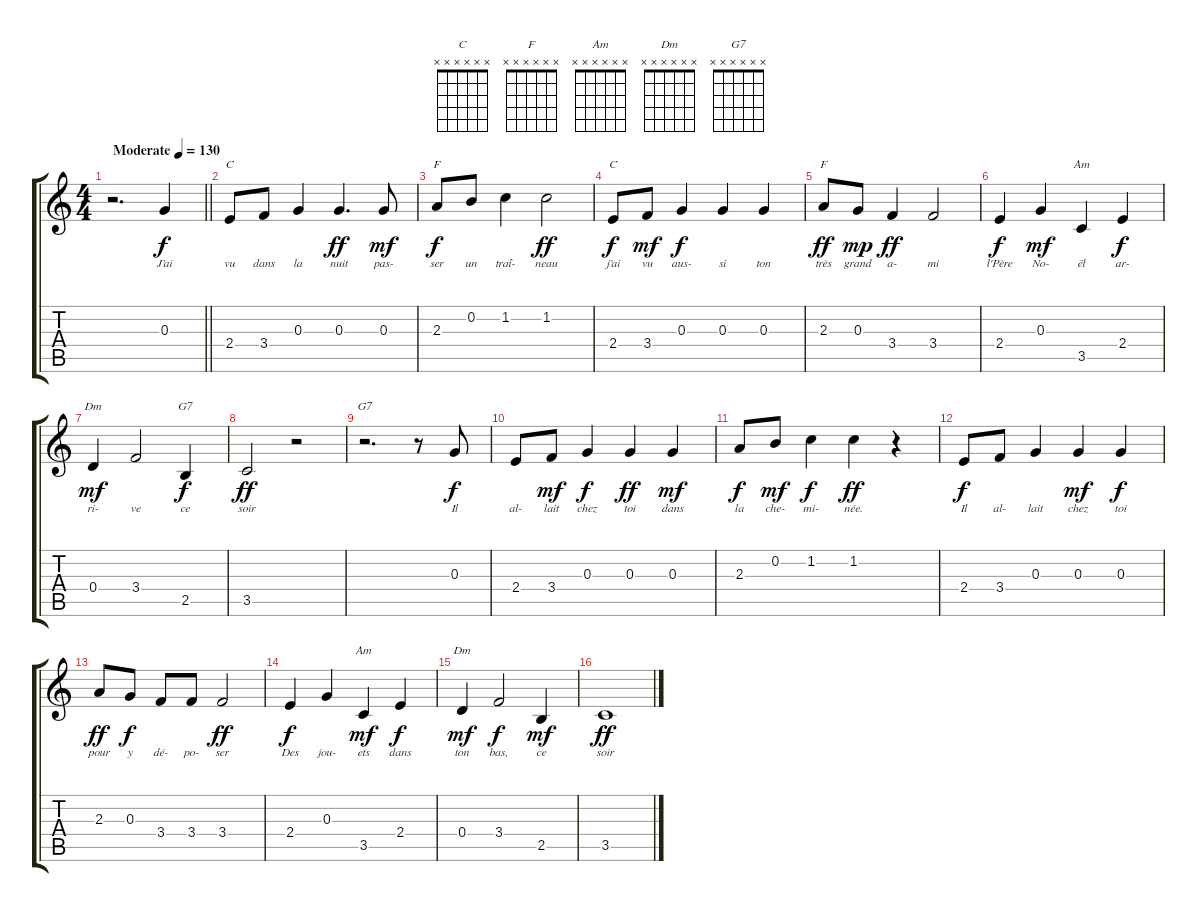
\track "" {instrument acousticguitarnylon}
\staff {score tabs}
\tuning (E4 B3 G3 D3 A2 E2) {hide}
\chord ("C" 0 1 0 2 3 x)
\chord ("F" 1 1 2 3 x x) {barre 1}
\chord ("C" x x x x x x)
\chord ("F" x x x x x x)
\chord ("Am" 0 1 2 2 0 x)
\chord ("Dm" 1 3 2 0 x x)
\chord ("G7" 1 0 0 0 2 3)
\chord ("G7" x x x x x x)
\chord ("Am" x x x x x x)
\chord ("Dm" x x x x x x)
\ts (4 4)
\tempo (130 "Moderate")
\clef g2
\barLineRight lightlight
\ks c
r.2{d dy f instrument acousticguitarnylon} 0.3.4{lyrics (0 "J’ai") lyrics (1 "") lyrics (2 "") lyrics (3 "") lyrics (4 "")} |
2.4.8{ch "C" lyrics (0 "vu") lyrics (1 "") lyrics (2 "") lyrics (3 "") lyrics (4 "")} 3.4.8{lyrics (0 "dans") lyrics (1 "") lyrics (2 "") lyrics (3 "") lyrics (4 "")} 0.3.4{lyrics (0 "la") lyrics (1 "") lyrics (2 "") lyrics (3 "") lyrics (4 "")} 0.3.4{d lyrics (0 "nuit") lyrics (1 "") lyrics (2 "") lyrics (3 "") lyrics (4 "") dy ff} 0.3.8{lyrics (0 "pas-") lyrics (1 "") lyrics (2 "") lyrics (3 "") lyrics (4 "") dy mf} |
2.3.8{ch "F" lyrics (0 "ser") lyrics (1 "") lyrics (2 "") lyrics (3 "") lyrics (4 "") dy f} 0.2.8{lyrics (0 "un") lyrics (1 "") lyrics (2 "") lyrics (3 "") lyrics (4 "")} 1.2.4{lyrics (0 "traî-") lyrics (1 "") lyrics (2 "") lyrics (3 "") lyrics (4 "")} 1.2.2{lyrics (0 "neau") lyrics (1 "") lyrics (2 "") lyrics (3 "") lyrics (4 "") dy ff} |
2.4.8{ch "C" lyrics (0 "j’ai") lyrics (1 "") lyrics (2 "") lyrics (3 "") lyrics (4 "") dy f} 3.4.8{lyrics (0 "vu") lyrics (1 "") lyrics (2 "") lyrics (3 "") lyrics (4 "") dy mf} 0.3.4{lyrics (0 "aus-") lyrics (1 "") lyrics (2 "") lyrics (3 "") lyrics (4 "") dy f} 0.3.4{lyrics (0 "si") lyrics (1 "") lyrics (2 "") lyrics (3 "") lyrics (4 "")} 0.3.4{lyrics (0 "ton") lyrics (1 "") lyrics (2 "") lyrics (3 "") lyrics (4 "")} |
2.3.8{ch "F" lyrics (0 "très") lyrics (1 "") lyrics (2 "") lyrics (3 "") lyrics (4 "") dy ff} 0.3.8{lyrics (0 "grand") lyrics (1 "") lyrics (2 "") lyrics (3 "") lyrics (4 "") dy mp} 3.4.4{lyrics (0 "a-") lyrics (1 "") lyrics (2 "") lyrics (3 "") lyrics (4 "") dy ff} 3.4.2{lyrics (0 "mi") lyrics (1 "") lyrics (2 "") lyrics (3 "") lyrics (4 "")} |
2.4.4{lyrics (0 "l'Père") lyrics (1 "") lyrics (2 "") lyrics (3 "") lyrics (4 "") dy f} 0.3.4{lyrics (0 "No-") lyrics (1 "") lyrics (2 "") lyrics (3 "") lyrics (4 "") dy mf} 3.5.4{ch "Am" lyrics (0 "ël") lyrics (1 "") lyrics (2 "") lyrics (3 "") lyrics (4 "")} 2.4.4{lyrics (0 "ar-") lyrics (1 "") lyrics (2 "") lyrics (3 "") lyrics (4 "") dy f} |
0.4.4{ch "Dm" lyrics (0 "ri-") lyrics (1 "") lyrics (2 "") lyrics (3 "") lyrics (4 "") dy mf} 3.4.2{lyrics (0 "ve") lyrics (1 "") lyrics (2 "") lyrics (3 "") lyrics (4 "")} 2.5.4{ch "G7" lyrics (0 "ce") lyrics (1 "") lyrics (2 "") lyrics (3 "") lyrics (4 "") dy f} |
3.5.2{lyrics (0 "soir") lyrics (1 "") lyrics (2 "") lyrics (3 "") lyrics (4 "") dy ff} r.2 |
r.2{d ch "G7"} r.8 0.3.8{lyrics (0 "Il") lyrics (1 "") lyrics (2 "") lyrics (3 "") lyrics (4 "") dy f} |
2.4.8{lyrics (0 "al-") lyrics (1 "") lyrics (2 "") lyrics (3 "") lyrics (4 "")} 3.4.8{lyrics (0 "lait") lyrics (1 "") lyrics (2 "") lyrics (3 "") lyrics (4 "") dy mf} 0.3.4{lyrics (0 "chez") lyrics (1 "") lyrics (2 "") lyrics (3 "") lyrics (4 "") dy f} 0.3.4{lyrics (0 "toi") lyrics (1 "") lyrics (2 "") lyrics (3 "") lyrics (4 "") dy ff} 0.3.4{lyrics (0 "dans") lyrics (1 "") lyrics (2 "") lyrics (3 "") lyrics (4 "") dy mf} |
2.3.8{lyrics (0 "la") lyrics (1 "") lyrics (2 "") lyrics (3 "") lyrics (4 "") dy f} 0.2.8{lyrics (0 "che-") lyrics (1 "") lyrics (2 "") lyrics (3 "") lyrics (4 "") dy mf} 1.2.4{lyrics (0 "mi-") lyrics (1 "") lyrics (2 "") lyrics (3 "") lyrics (4 "") dy f} 1.2.4{lyrics (0 "née.") lyrics (1 "") lyrics (2 "") lyrics (3 "") lyrics (4 "") dy ff} r.4 |
2.4.8{lyrics (0 "Il") lyrics (1 "") lyrics (2 "") lyrics (3 "") lyrics (4 "") dy f} 3.4.8{lyrics (0 "al-") lyrics (1 "") lyrics (2 "") lyrics (3 "") lyrics (4 "")} 0.3.4{lyrics (0 "lait") lyrics (1 "") lyrics (2 "") lyrics (3 "") lyrics (4 "")} 0.3.4{lyrics (0 "chez") lyrics (1 "") lyrics (2 "") lyrics (3 "") lyrics (4 "") dy mf} 0.3.4{lyrics (0 "toi") lyrics (1 "") lyrics (2 "") lyrics (3 "") lyrics (4 "") dy f} |
2.3.8{lyrics (0 "pour") lyrics (1 "") lyrics (2 "") lyrics (3 "") lyrics (4 "") dy ff} 0.3.8{lyrics (0 "y") lyrics (1 "") lyrics (2 "") lyrics (3 "") lyrics (4 "") dy f} 3.4.8{lyrics (0 "dé-") lyrics (1 "") lyrics (2 "") lyrics (3 "") lyrics (4 "")} 3.4.8{lyrics (0 "po-") lyrics (1 "") lyrics (2 "") lyrics (3 "") lyrics (4 "")} 3.4.2{lyrics (0 "ser") lyrics (1 "") lyrics (2 "") lyrics (3 "") lyrics (4 "") dy ff} |
2.4.4{lyrics (0 "Des") lyrics (1 "") lyrics (2 "") lyrics (3 "") lyrics (4 "") dy f} 0.3.4{lyrics (0 "jou-") lyrics (1 "") lyrics (2 "") lyrics (3 "") lyrics (4 "")} 3.5.4{ch "Am" lyrics (0 "ets") lyrics (1 "") lyrics (2 "") lyrics (3 "") lyrics (4 "") dy mf} 2.4.4{lyrics (0 "dans") lyrics (1 "") lyrics (2 "") lyrics (3 "") lyrics (4 "") dy f} |
0.4.4{ch "Dm" lyrics (0 "ton") lyrics (1 "") lyrics (2 "") lyrics (3 "") lyrics (4 "") dy mf} 3.4.2{lyrics (0 "bas,") lyrics (1 "") lyrics (2 "") lyrics (3 "") lyrics (4 "") dy f} 2.5.4{lyrics (0 "ce") lyrics (1 "") lyrics (2 "") lyrics (3 "") lyrics (4 "") dy mf} |
3.5.1{lyrics (0 "soir") lyrics (1 "") lyrics (2 "") lyrics (3 "") lyrics (4 "") dy ff}
